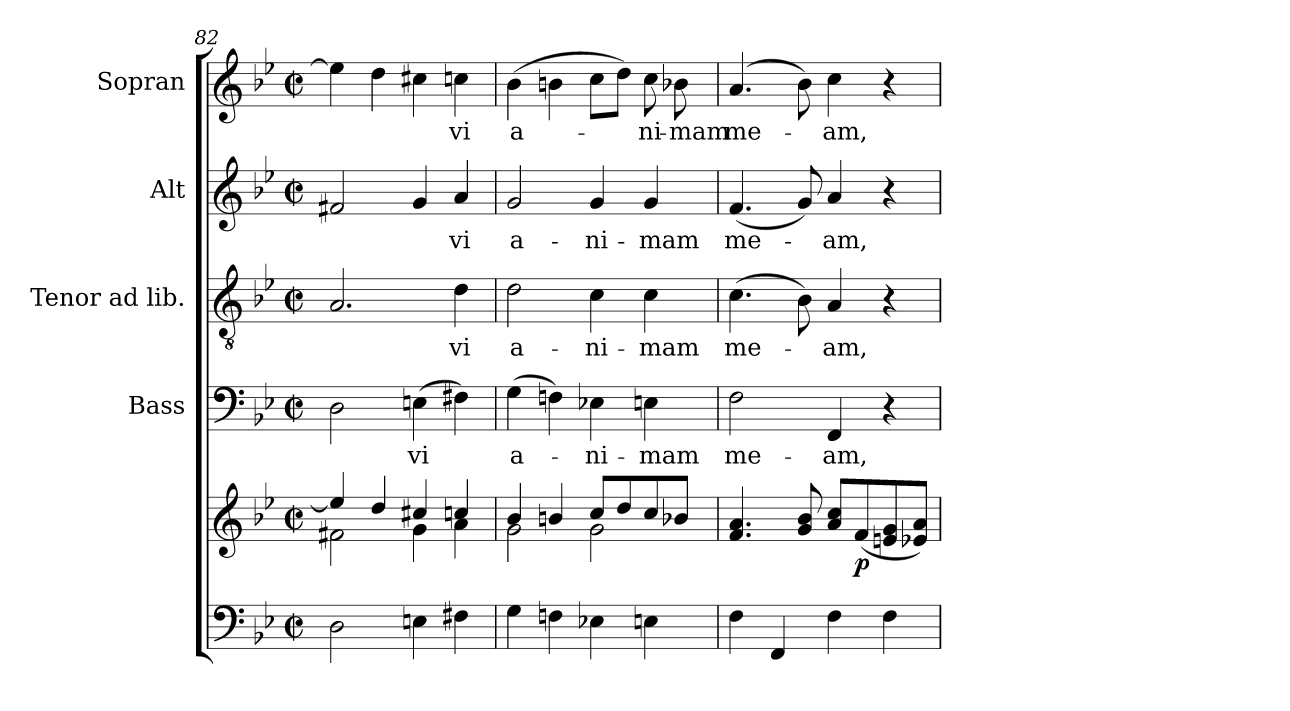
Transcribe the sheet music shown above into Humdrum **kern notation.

**kern	**kern	**dynam	**kern	**text	**kern	**text	**kern	**text	**kern	**text
*part5	*part5	*part5	*part4	*part4	*part3	*part3	*part2	*part2	*part1	*part1
*staff6	*staff5	*staff5/6	*staff4	*staff4	*staff3	*staff3	*staff2	*staff2	*staff1	*staff1
*	*	*	*I"Bass	*	*I"Tenor ad lib.	*	*I"Alt	*	*I"Sopran	*
*	*	*	*I'B.	*	*I'T.	*	*I'A.	*	*I'S.	*
*clefF4	*clefG2	*	*clefF4	*	*clefGv2	*	*clefG2	*	*clefG2	*
*k[b-e-]	*k[b-e-]	*	*k[b-e-]	*	*k[b-e-]	*	*k[b-e-]	*	*k[b-e-]	*
*B-:	*B-:	*	*B-:	*	*B-:	*	*B-:	*	*B-:	*
*M2/2	*M2/2	*	*M2/2	*	*M2/2	*	*M2/2	*	*M2/2	*
*met(c|)	*met(c|)	*	*met(c|)	*	*met(c|)	*	*met(c|)	*	*met(c|)	*
=82	=82	=82	=82	=82	=82	=82	=82	=82	=82	=82
*	*^	*	*	*	*	*	*	*	*	*
2D\	4ee-/]	2f#X\	.	2D\	.	2.A/	.	2f#X/	.	4ee-\]	.
.	4dd/	.	.	.	.	.	.	.	.	4dd\	.
!	!	!	!	!	!LO:LY:b	!	!	!	!	!	!
4En\	4cc#X/	4g\	.	(>4En\	-vi	.	.	4g/	.	4cc#X\	.
!	!	!	!	!	!	!	!LO:LY:b	!	!LO:LY:b	!	!LO:LY:b
4F#X\	4ccn/	4a\	.	4F#X\)	.	4d\	-vi	4a/	-vi	4ccn\	-vi
!!LO:PB:g=z
=83	=83	=83	=83	=83	=83	=83	=83	=83	=83	=83	=83
!	!	!	!	!	!LO:LY:b	!	!LO:LY:b	!	!LO:LY:b	!	!LO:LY:b
4G\	4b-/	2g\	.	(>4G\	a-	2d\	a-	2g/	a-	(>4b-\	a-
4Fn\	4bn/	.	.	4Fn\)	.	.	.	.	.	4bn\	.
!	!	!	!	!	!LO:LY:b	!	!LO:LY:b	!	!LO:LY:b	!	!
4E-X\	8cc/L	2g\	.	4E-X\	-ni-	4c\	-ni-	4g/	-ni-	8cc\L	.
.	8dd/	.	.	.	.	.	.	.	.	8dd\J)	.
!	!	!	!	!	!LO:LY:b	!	!LO:LY:b	!	!LO:LY:b	!	!LO:LY:b
4En\	8cc/	.	.	4En\	-mam	4c\	-mam	4g/	-mam	8cc\	-ni-
!	!	!	!	!	!	!	!	!	!	!	!LO:LY:b
.	8b-X/J	.	.	.	.	.	.	.	.	8b-X\	-mam
*	*v	*v	*	*	*	*	*	*	*	*	*
=84	=84	=84	=84	=84	=84	=84	=84	=84	=84	=84
!	!	!	!	!LO:LY:b	!	!LO:LY:b	!	!LO:LY:b	!	!LO:LY:b
4F\	4.f/ 4.a/	.	2F\	me-	(>4.c\	me-	(<4.f/	me-	(4.a/	me-
4FF/	.	.	.	.	.	.	.	.	.	.
.	8g/ 8b-/	.	.	.	8B-\)	.	8g/)	.	8b-\)	.
!	!	!	!	!LO:LY:b	!	!LO:LY:b	!	!LO:LY:b	!	!LO:LY:b
4F\	8a/ 8cc/L	.	4FF/	-am,	4A/	-am,	4a/	-am,	4cc\	-am,
!	!	!LO:DY:b	!	!	!	!	!	!	!	!
.	(<8f/	p	.	.	.	.	.	.	.	.
4F\	8en/ 8g/	.	4r	.	4r	.	4r	.	4r	.
.	8e-X/ 8a/J)	.	.	.	.	.	.	.	.	.
=	=	=	=	=	=	=	=	=	=	=
*-	*-	*-	*-	*-	*-	*-	*-	*-	*-	*-
